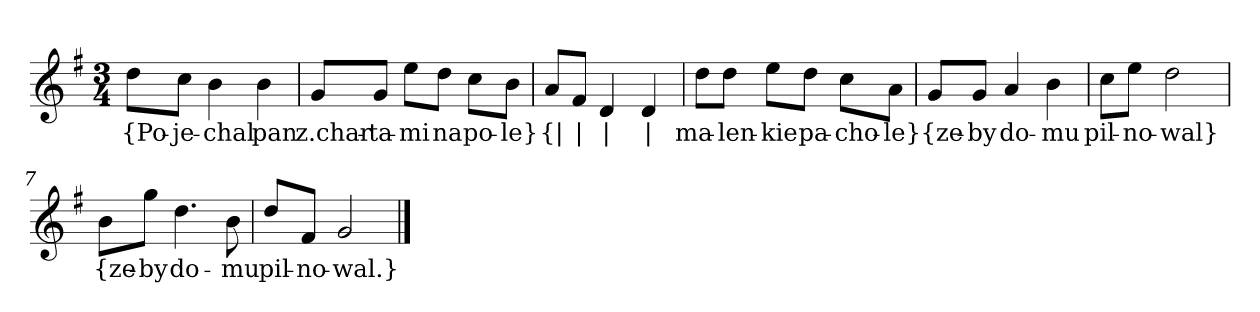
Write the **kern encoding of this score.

**kern	**text
*part1	*part1
*staff1	*staff1
*clefG2	*
*k[f#]	*
*G:	*
*M3/4	*
=	=
8dd\L	{Po-
8cc\J	-je-
4b	-chal
4b	pan
=2	=2
8g/L	z.char-
8g/J	-ta-
8ee\L	-mi
8dd\J	na
8cc\L	po-
8b\J	-le}
=3y	=3y
8a/L	{|
8f#/J	|
4d	|
4d	|
=4	=4
8dd\L	ma-
8dd\J	-len-
8ee\L	-kie
8dd\J	pa-
8cc\L	-cho-
8a\J	-le}
=5y	=5y
8g/L	{ze-
8g/J	-by
4a	do-
4b	-mu
=6	=6
8cc\L	pil-
8ee\J	-no-
2dd	-wal}
=7y	=7y
8b\L	{ze-
8gg\J	-by
4.dd	do-
8b	-mu
=8	=8
8dd/L	pil-
8f#/J	-no-
2g	-wal.}
==	==
*-	*-
